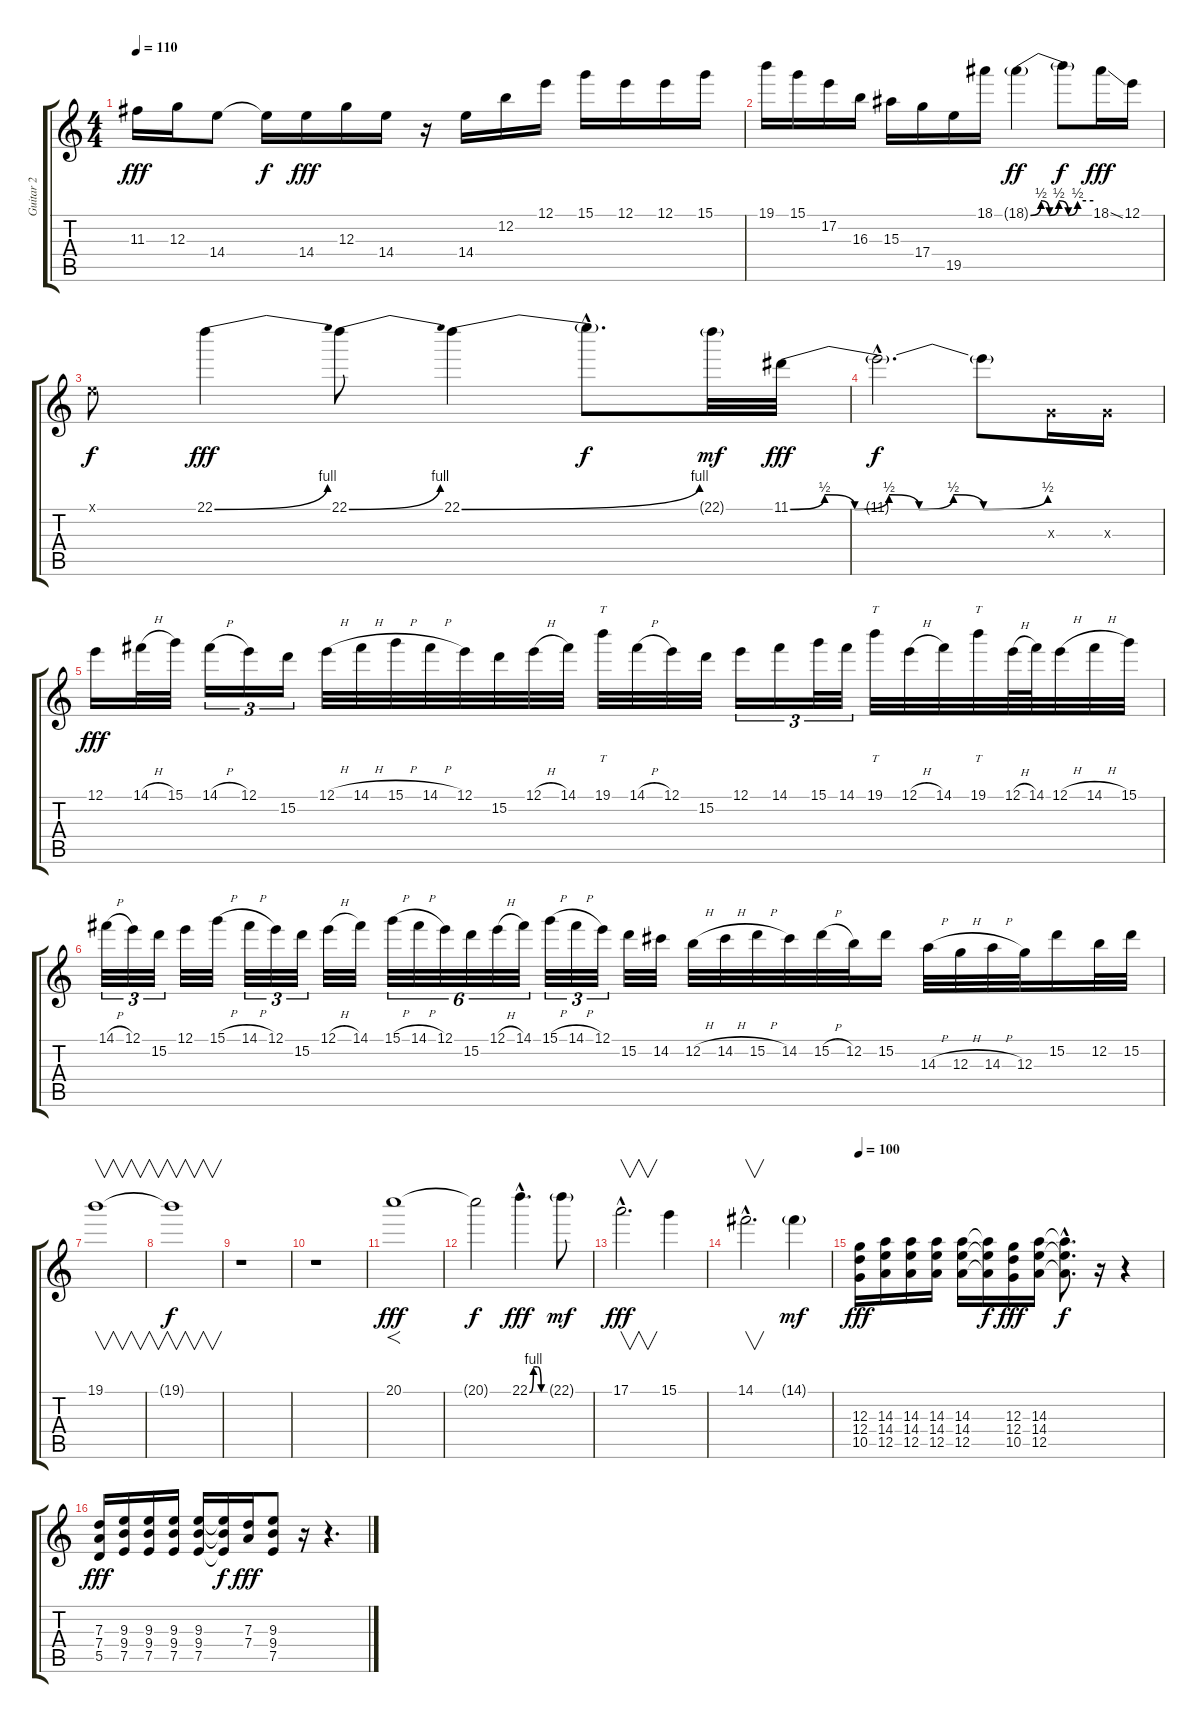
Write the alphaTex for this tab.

\track ("Guitar 2" "Guitar 2") {instrument distortionguitar}
\staff {score tabs}
\tuning (E4 B3 G3 D3 A2 E2) {hide}
\ts (4 4)
\tempo 110
\clef g2
\ks c
11.3.16{dy fff} 12.3.16 14.4.8 14.4{t}.16{dy f} 14.4.16{dy fff} 12.3.16 14.4.16 r.16 14.4.16 12.2.16 12.1.16 15.1.16 12.1.16 12.1.16 15.1.16 |
19.1.16 15.1.16 17.2.16 16.3.16 15.3.16 17.4.16 19.5.16 18.1.16 18.1{be (custom 0 0 10 2 18 0 27 2 36 0 45 2 60 2) g}.4{dy ff} 18.1{t}.8{dy f} 18.1{ss}.16{dy fff} 12.1.16 |
0.1{x}.8{dy f} 22.1{be (bend 0 0 60 4)}.4{dy fff} 22.1{be (bend 0 0 60 4)}.8 22.1{be (bend 0 0 60 4)}.4 22.1{hac t}.8{d dy f} 22.1{g}.32{dy mf} 11.1{be (custom 0 0 8 2 15 0 23 2 30 0 38 2 45 0 60 2)}.32{dy fff} |
11.1{hac t}.2{d dy f} 11.1{t}.8 0.3{x}.16 0.3{x}.16 |
12.1.16{dy fff} 14.1{h}.32 15.1.32 14.1{h}.16{tu (3 2)} 12.1.16{tu (3 2)} 15.2.16{tu (3 2)} 12.1{h}.32 14.1{h}.32 15.1{h}.32 14.1{h}.32 12.1.32 15.2.32 12.1{h}.32 14.1.32 19.1.32{tt} 14.1{h}.32 12.1.32 15.2.32 12.1.16{tu (3 2)} 14.1.16{tu (3 2)} 15.1.32{tu (3 2)} 14.1.32{tu (3 2)} 19.1.32{tt} 12.1{h}.32 14.1.32 19.1.32{tt} 12.1{h}.64 14.1.64 12.1{h}.32 14.1{h}.32 15.1.32 |
14.1{h}.32{tu (3 2)} 12.1.32{tu (3 2)} 15.2.32{tu (3 2)} 12.1.32 15.1{h}.32 14.1{h}.32{tu (3 2)} 12.1.32{tu (3 2)} 15.2.32{tu (3 2)} 12.1{h}.32 14.1.32 15.1{h}.32{tu (6 4)} 14.1{h}.32{tu (6 4)} 12.1.32{tu (6 4)} 15.2.32{tu (6 4)} 12.1{h}.32{tu (6 4)} 14.1.32{tu (6 4)} 15.1{h}.32{tu (3 2)} 14.1{h}.32{tu (3 2)} 12.1.32{tu (3 2)} 15.2.32 14.2.32 12.2{h}.32 14.2{h}.32 15.2{h}.32 14.2.32 15.2{h}.32 12.2.32 15.2.16 14.3{h}.32 12.3{h}.32 14.3{h}.32 12.3.32 15.2.16 12.2.32 15.2.32 |
19.1.1{v} |
19.1{t}.1{v dy f} |
r.1 |
r.1 |
20.1.1{f dy fff} |
20.1{t}.2{dy f} 22.1{be (custom 0 0 15 4 30 4 45 0 60 0) hac}.4{d dy fff} 22.1{g}.8{dy mf} |
17.1{hac}.2{v d dy fff} 15.1.4 |
14.1{hac}.2{v d} 14.1{g}.4{dy mf} |
\tempo 100
(12.3 12.4 10.5).16{dy fff volume 13} (14.3 14.4 12.5).16 (14.3 14.4 12.5).16 (14.3 14.4 12.5).16 (14.3 14.4 12.5).16 (14.3{t} 14.4{t} 12.5{t}).16{dy f} (12.3 12.4 10.5).16{dy fff} (14.3 14.4 12.5).16 (14.3{hac t} 14.4{hac t} 12.5{hac t}).8{d dy f} r.16 r.4 |
(7.3 7.4 5.5).16{dy fff} (9.3 9.4 7.5).16 (9.3 9.4 7.5).16 (9.3 9.4 7.5).16 (9.3 9.4 7.5).16 (9.3{t} 9.4{t} 7.5{t}).16{dy f} (7.3 7.4).16{dy fff} (9.3 9.4 7.5).8 r.16 r.4{d}
